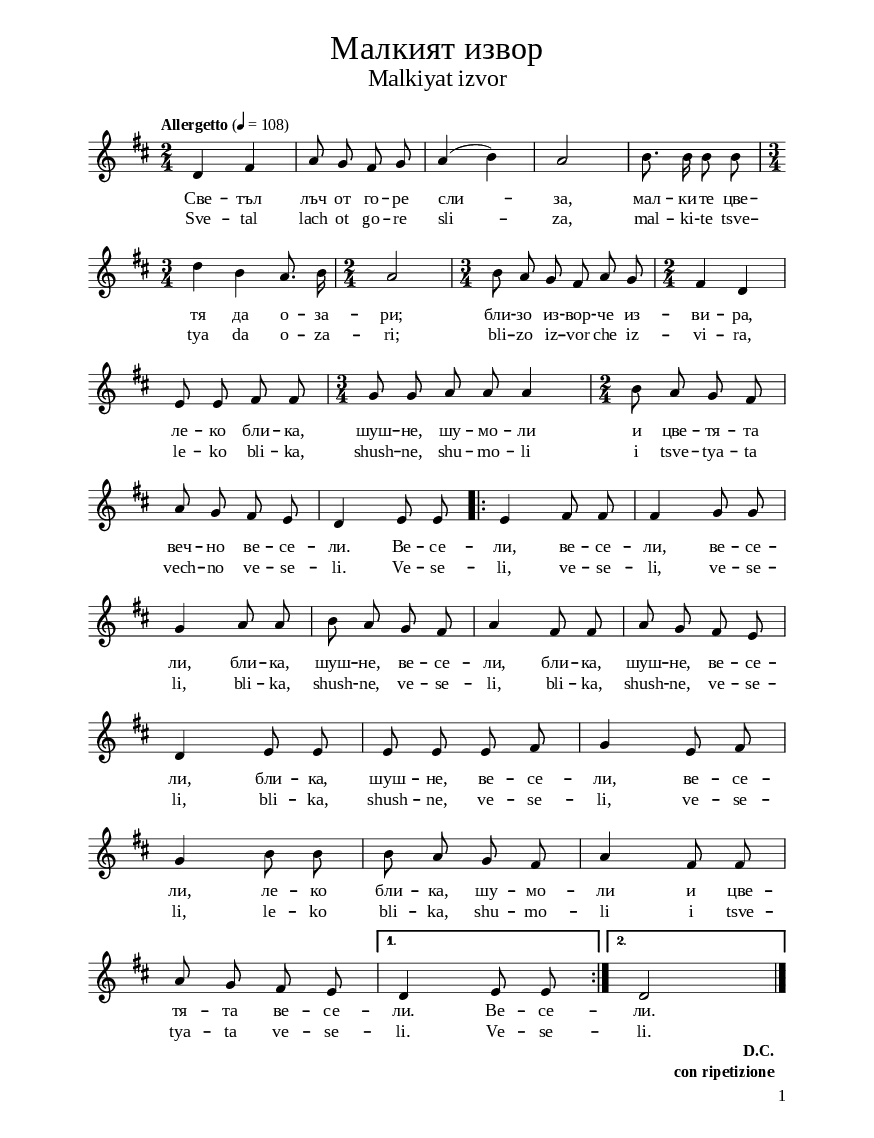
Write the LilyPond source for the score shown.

\version "2.22.1"

% include paper part and global functions
\include "include/globals.ily"

\bookpart {
  \include "include/bookpart-paper.ily"
  \score {
    \include "include/score-layout.ily"


    \new Voice \absolute  {
      \clef treble
      \key d \major
      \time 2/4
      \tempoFunc "Allergetto" 4 "108"
      \autoBeamOff

      d'4 fis'4 | a'8 g'8 fis'8 g'8| a'4 ( b' ) | a'2 |b'8. b'16 b'8 b'8 | \break

      \time 3/4 d''4 b'4 a'8. b'16 | \time 2/4 a'2 | \time 3/4 b'8 a'8 g'8 fis'8 a'8 g'8 | \time 2/4 fis'4 d'4 | \break

      e'8 e'8 fis' fis' | \time 3/4 g'8 g' a' a' a'4| \time 2/4 b'8 a' g' fis' \break

      a'8 g' fis' e' | d'4 e'8 e' | \repeat volta 2 {
        e'4 fis'8 fis' | fis'4 g'8 g' |\break

        g'4 a'8 a' | b' a' g' fis' | a'4 fis'8 fis' |  a'8 g' fis' e' | \break

        d'4 e'8 e' | e' e' e' fis' | g'4 e'8 fis' | \break

        g'4 b'8 b'8 | b'8 a'8 g'8 fis'8 | a'4 fis'8 fis' | \break

        a'8 g' fis' e' |
      } \alternative { { d'4 e'8 e'8 } { d'2 } } \bar "|."

    }

    \addlyrics {
      Све -- тъл лъч от го -- ре сли  --  за,
      мал -- ки -- те цве -- тя да о -- за -- ри;
      бли -- зо из -- вор -- че из -- ви -- ра,
      ле -- ко бли -- ка, шуш  -- не, шу -- мо -- ли
      и цве -- тя -- та веч -- но ве -- се -- ли.
      Ве -- се -- ли, ве -- се -- ли, ве -- се -- ли,
      бли -- ка, шуш -- не, ве -- се -- ли,
      бли -- ка, шуш -- не, ве -- се -- ли,
      бли -- ка, шуш -- не, ве -- се -- ли,
      ве -- се -- ли, ле -- ко бли  -- ка, шу --  мо -- ли
      и цве -- тя -- та ве -- се -- ли. Ве -- се -- ли.
    }

    \addlyrics {
      Sve -- tal lach ot go -- re sli  --  za,
      mal -- ki -- te tsve -- tya da o -- za -- ri;
      bli -- zo iz -- vor -- che iz -- vi -- ra,
      le -- ko bli -- ka, shush  -- ne, shu -- mo -- li
      i tsve -- tya -- ta vech -- no ve -- se -- li.
      Ve -- se -- li, ve -- se -- li, ve -- se -- li,
      bli -- ka, shush -- ne, ve -- se -- li,
      bli -- ka, shush -- ne, ve -- se -- li,
      bli -- ka, shush -- ne, ve -- se -- li,
      ve -- se -- li, le -- ko bli  -- ka, shu --  mo -- li
      i tsve -- tya -- ta ve -- se -- li. Ve -- se -- li.
    }


    \header {
      title = \titleFunc "Малкият извор" "Malkiyat izvor"
    }

    \midi{}

  } % score

  \markup \dc-two "D.C." "con ripetizione"
  %\markup \empty-two

  % include foreign translation(s) of the song
  \pageBreak
  \version "2.22.1"

\markup \fill-line { \fontsize #deTitleFontSize "Die kleine Quelle" }
\markup \null
\markup \null
\markup \fontsize #deCoupletFontSize {
  \hspace #10
  \override #`(baseline-skip . ,deCoupletBaselineSkip)

  \column {
     \line { " " }      
      \line { " "Ein heller Strahl kommt von oben,  }

\line { " "um die kleinen Blumen zu erleuchten.   }

\line { " "Nah entspringt eine kleine Quelle.  }

\line { " "Sie sprudelt leicht, flüstert und plätschert,  }

\line { " "und erfreut auf ewig die Blumen.   }

\line { " "Sie erfreut, erfreut, erfreut, sprudelt, flüstert, erfreut,  }

\line { " "sie erfreut, sie sprudelt, erfreut, erfreut, }
        
       \line { " "  sprudelt leicht, plätschert und erfreut die Blumen.  }
      
       
    }
    
    
}


} % bookpart
